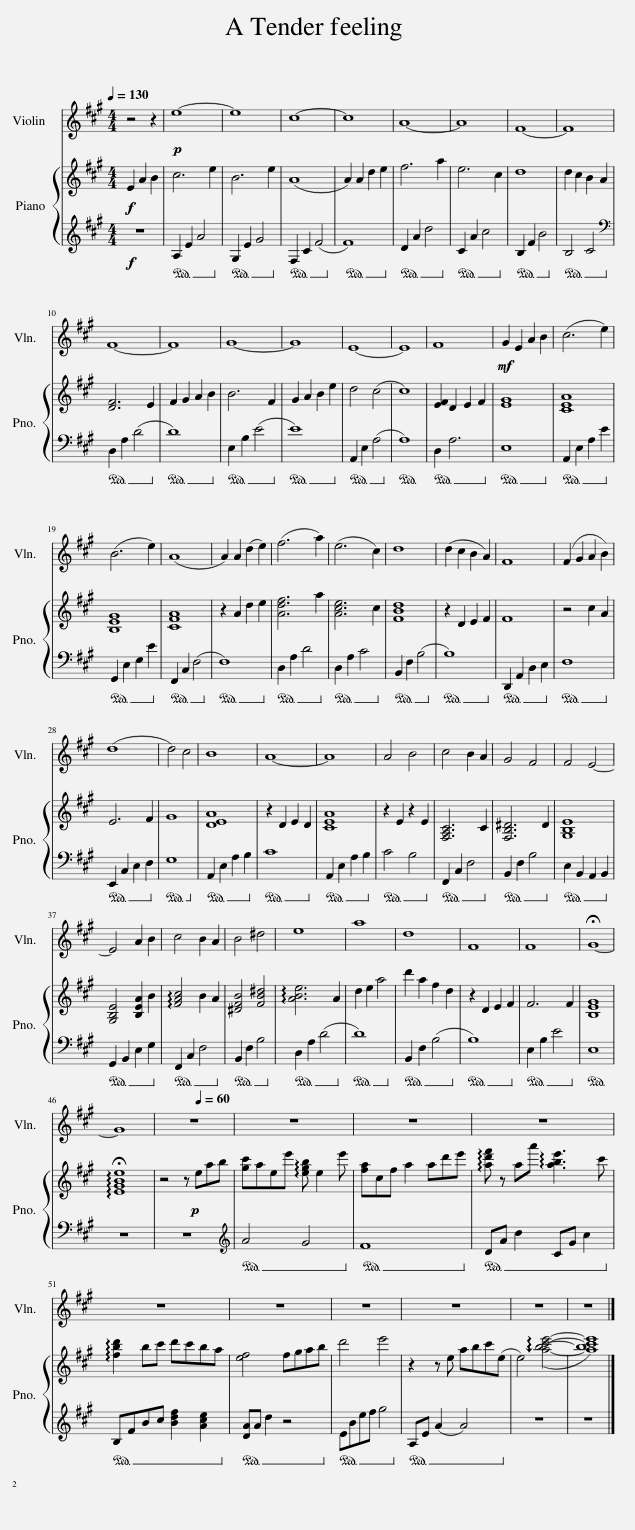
X:1
%%score 1 { 2 | 3 }
L:1/8
Q:1/4=130
M:4/4
I:linebreak $
K:A
V:1 treble
V:2 treble
V:3 treble
V:1
 z4 z2 |!p! e8- | e8 | c8- | c8 | %5
 A8- | A8 | F8- | F8 |$ F8- | %10
 F8 | G8- | G8 | E8- | E8 | %15
 F8 |!mf! G2 E2 A2 B2 | (c6 e2) |$ (B6 e2) | (A8 | %20
 A2) A2 (d2 e2) | (f6 a2) | (e6 c2) | d8 | (d2 c2 B2 A2) | %25
 F8 | (F2 G2 A2 B2) |$ (d8 | d4) c4 | B8 | %30
 A8- | A8 | A4 B4 | c4 B2 A2 | G4 F4 | %35
 F4 E4- |$ E4 A2 B2 | c4 B2 A2 | B4 ^d4 | e8 | %40
 a8 | d8 | F8 | F8 | !fermata!G8- |$ %45
 G8 | z8[Q:1/4=60] | z8 | z8 | z8 |$ %50
 z8 | z8 | z8 | z8 | z8 | %55
 z8 |] %56
V:2
!f! E2 A2 B2 | c6 e2 | B6 e2 | (A8 | A2) A2 d2 e2 | %5
 f6 a2 | e6 c2 | d8 | d2 c2 B2 A2 |$ [DF]6 E2 | %10
 F2 G2 A2 B2 | B6 F2 | G2 A2 B2 e2 | d4 (c4 | c8) | %15
 [EF]2 D2 E2 F2 | [EG]8 | [CEA]8 |$ [B,EG]8 | [CFA]8 | %20
 z2 A2 d2 e2 | [Adf]6 a2 | [Ace]6 c2 | [FBd]8 | z2 D2 E2 F2 | %25
 F8 | z4 c2 A2 |$ E6 F2 | G8 | [DEA]8 | %30
 z2 D2 E2 D2 | [CEA]8 | z2 E2 z2 E2 | [F,A,C]6 C2 | [F,B,^D]6 D2 | %35
 [G,B,E]8 |$ [G,B,E]4 [B,EA]2 B2 | !arpeggio![FAc]4 B2 A2 | [^DFB]4 [FB^d]4 | !arpeggio![ABe]6 A2 | %40
 d2 e2 a4 | d'2 a2 f2 d2 | z2 D2 E2 F2 | F6 F2 | [B,EG]8 |$ %45
 !arpeggio!!fermata![EGBe]8 | z4 z!p! eab | [gc']aee' !arpeggio![egb] e2 e' | [fa]cf a2 ad'e' | !arpeggio![ad'f'] z aa' !arpeggio![abe']3 c' |$ %50
 !arpeggio![fbd']2 bc' d'c'ba | [ef]4 fgab | d'4 e'4 | z2 z e abc'(e | e4) ((!arpeggio![abc'e']4- | %55
 [abc'e']8)) |] %56
V:3
!f! z6 |!ped! A,2 E2 A4!ped-up! |!ped! G,2 E2 G4!ped-up! |!ped! F,2 C2 (F4!ped-up! |!ped! F8)!ped-up! | %5
!ped! D2 A2 d4!ped-up! |!ped! C2 A2 c4!ped-up! |!ped! B,2 F2 B4!ped-up! |!ped! B,4 C4!ped-up! |$[K:]!ped! B,,2 F,2 (B,4!ped-up! | %10
!ped! B,8)!ped-up! |!ped! C,2 G,2 (C4!ped-up! |!ped! C8)!ped-up! |!ped! F,,2 C,2 (F,4!ped-up! |!ped! F,8)!ped-up! | %15
!ped! B,,2 F,6!ped-up! |!ped! C,8!ped-up! |!ped! F,,2 C,2 F,2 C2!ped-up! |$!ped! E,,2 C,2 E,2 C2!ped-up! |!ped! D,,2 A,,2 (D,4!ped-up! | %20
!ped! D,8)!ped-up! |!ped! B,,2 F,2 B,4!ped-up! |!ped! B,,2 F,2 A,4!ped-up! |!ped! G,,2 D,2 (G,4!ped-up! |!ped! G,8)!ped-up! | %25
!ped! B,,,2 F,,2 B,,2 C,2!ped-up! |!ped! D,8!ped-up! |$!ped! C,,2 A,,2 C,2 D,2!ped-up! |!ped! E,8!ped-up! |!ped! F,,2 C,2 F,2 G,2!ped-up! | %30
!ped! A,8!ped-up! |!ped! F,,2 C,2 F,2 G,2!ped-up! |!ped! A,4 G,4!ped-up! |!ped! D,,2 A,,2 D,4!ped-up! |!ped! G,,2 D,2 G,4!ped-up! | %35
!ped! C,2 G,,2 F,,2 G,,2!ped-up! |$!ped! E,,2 G,,2 C,2 E,2!ped-up! |!ped! D,,2 A,,2 D,4!ped-up! |!ped! G,,2 D,2 G,4!ped-up! |!ped! B,,2 F,2 (B,4!ped-up! | %40
!ped! B,8)!ped-up! |!ped! G,,2 D,2 (G,4!ped-up! |!ped! G,8)!ped-up! |!ped! C,2 G,2 C4!ped-up! |!ped! C,8!ped-up! |$ %45
 z8 | z8 |[K:treble]!ped! A4 G4!ped-up! |!ped! F8!ped-up! |!ped! DA d2 CG c2!ped-up! |$ %50
!ped! B,FBc [Bdf]2 [Ace]2!ped-up! |!ped! [DA]A d2 z4!ped-up! |!ped! EBef g4!ped-up! |!ped! A,E (A2 A4)!ped-up! | z8 | %55
 z8 |] %56
